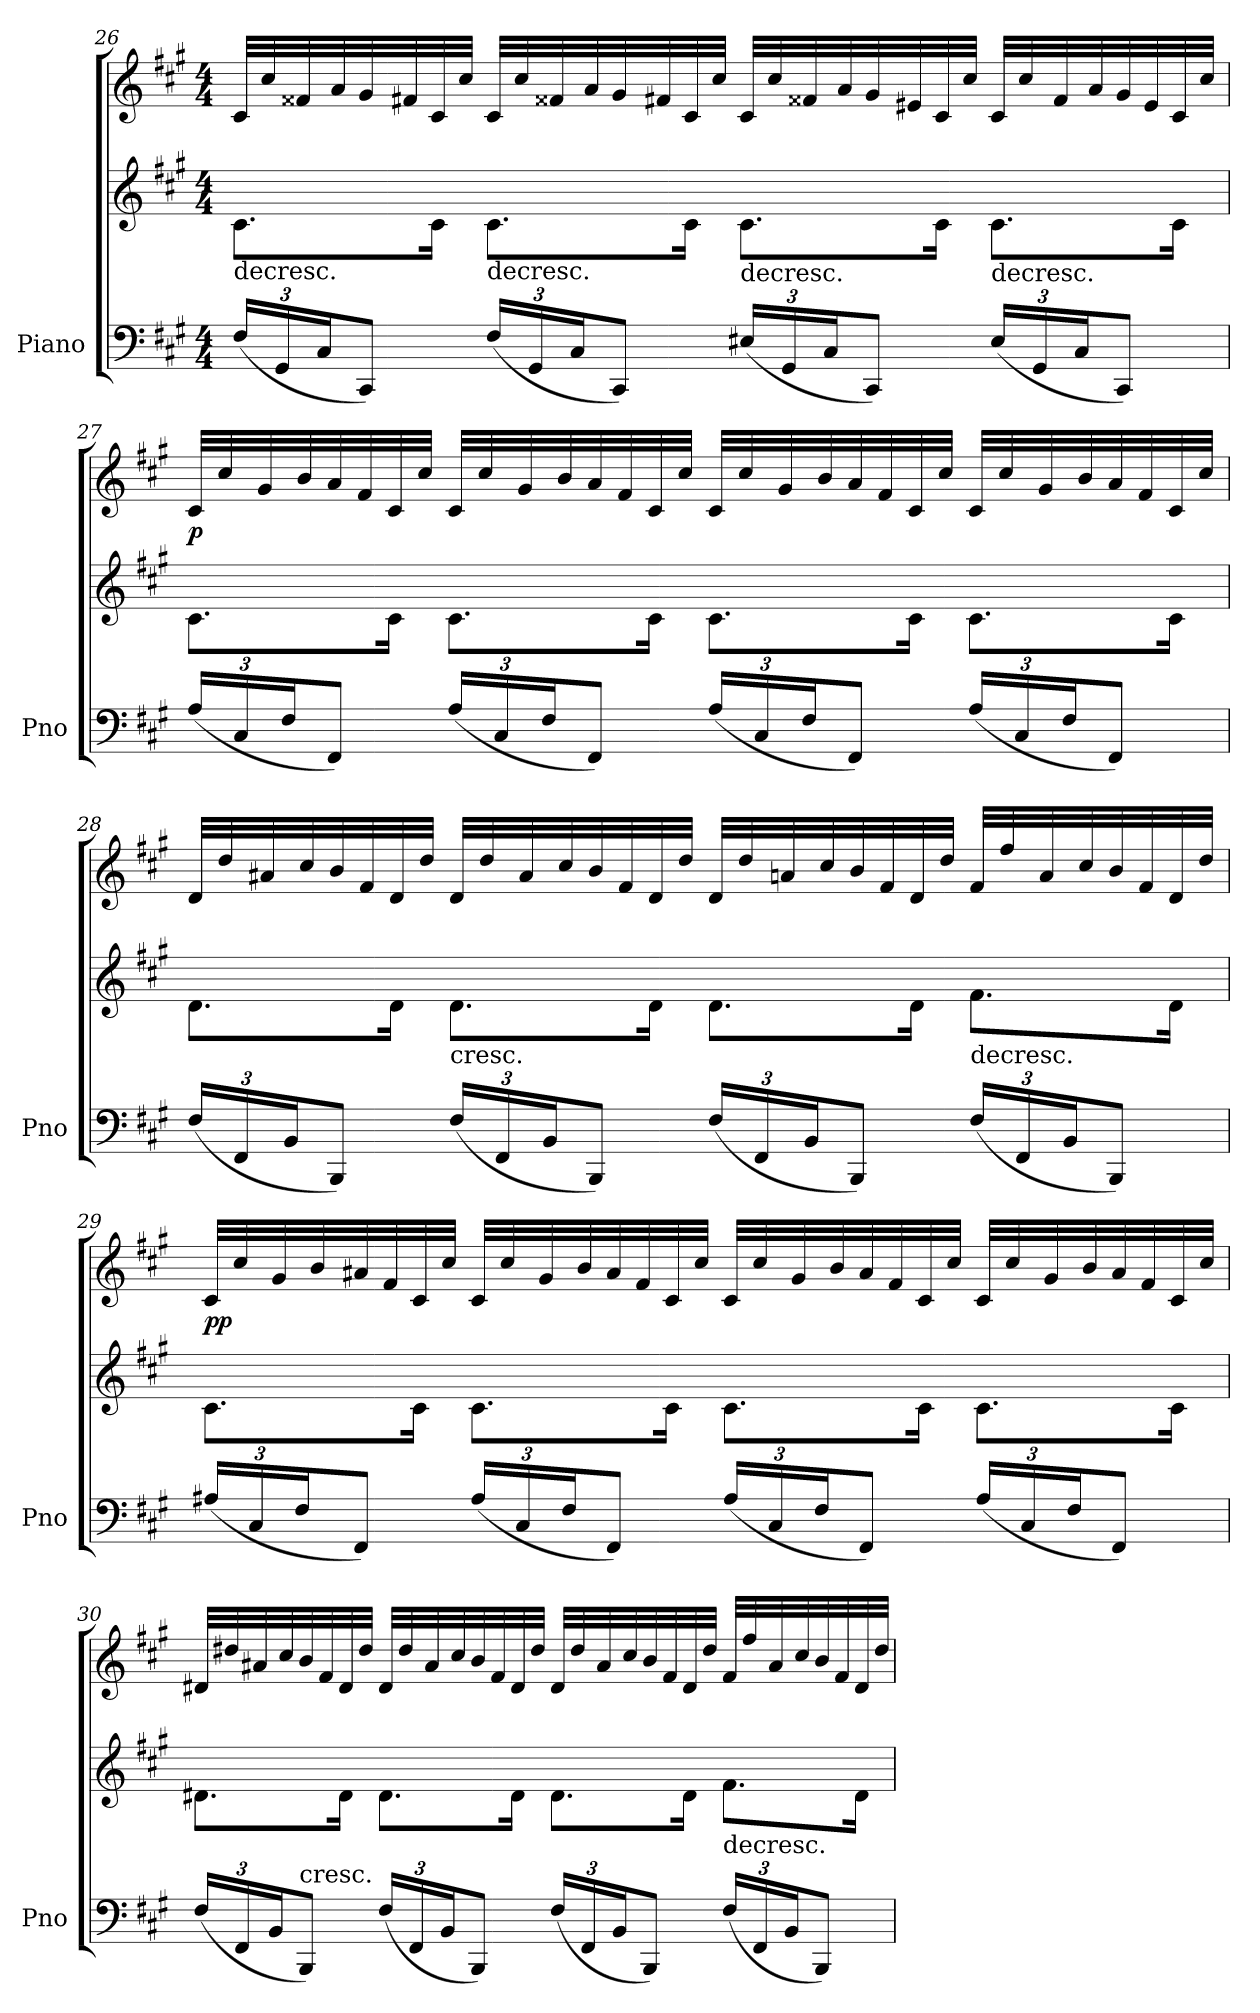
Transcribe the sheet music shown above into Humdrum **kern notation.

**kern	**kern	**kern	**dynam
*part1	*part1	*part1	*part1
*staff3	*staff2	*staff1	*staff1/2/3
*I"Piano	*	*	*
*I'Pno	*	*	*
*clefF4	*clefG2	*clefG2	*
*k[f#c#g#]	*k[f#c#g#]	*k[f#c#g#]	*
*f#:	*f#:	*f#:	*
*M4/4	*M4/4	*M4/4	*
=26	=26	=26	=26
!LO:TX:t=decresc.	!	!	!
(24F#/LL	8.c#\L	32c#/LLL	.
.	.	32cc#/	.
24GG#/	.	.	.
.	.	32f##X/	.
24C#/J	.	.	.
.	.	32a/	.
8CC#/J)	.	32g#/	.
.	.	32f#X/	.
.	16c#\Jk	32c#/	.
.	.	32cc#/JJJ	.
!LO:TX:t=decresc.	!	!	!
(24F#/LL	8.c#\L	32c#/LLL	.
.	.	32cc#/	.
24GG#/	.	.	.
.	.	32f##X/	.
24C#/J	.	.	.
.	.	32a/	.
8CC#/J)	.	32g#/	.
.	.	32f#X/	.
.	16c#\Jk	32c#/	.
.	.	32cc#/JJJ	.
!LO:TX:t=decresc.	!	!	!
(24E#X/LL	8.c#\L	32c#/LLL	.
.	.	32cc#/	.
24GG#/	.	.	.
.	.	32f##X/	.
24C#/J	.	.	.
.	.	32a/	.
8CC#/J)	.	32g#/	.
.	.	32e#X/	.
.	16c#\Jk	32c#/	.
.	.	32cc#/JJJ	.
!LO:TX:t=decresc.	!	!	!
(24E#/LL	8.c#\L	32c#/LLL	.
.	.	32cc#/	.
24GG#/	.	.	.
.	.	32f##/	.
24C#/J	.	.	.
.	.	32a/	.
8CC#/J)	.	32g#/	.
.	.	32e#/	.
.	16c#\Jk	32c#/	.
.	.	32cc#/JJJ	.
=27	=27	=27	=27
(24A/LL	8.c#\L	32c#/LLL	p
.	.	32cc#/	.
24C#/	.	.	.
.	.	32g#/	.
24F#/J	.	.	.
.	.	32b/	.
8FF#/J)	.	32a/	.
.	.	32f#/	.
.	16c#\Jk	32c#/	.
.	.	32cc#/JJJ	.
(24A/LL	8.c#\L	32c#/LLL	.
.	.	32cc#/	.
24C#/	.	.	.
.	.	32g#/	.
24F#/J	.	.	.
.	.	32b/	.
8FF#/J)	.	32a/	.
.	.	32f#/	.
.	16c#\Jk	32c#/	.
.	.	32cc#/JJJ	.
(24A/LL	8.c#\L	32c#/LLL	.
.	.	32cc#/	.
24C#/	.	.	.
.	.	32g#/	.
24F#/J	.	.	.
.	.	32b/	.
8FF#/J)	.	32a/	.
.	.	32f#/	.
.	16c#\Jk	32c#/	.
.	.	32cc#/JJJ	.
(24A/LL	8.c#\L	32c#/LLL	.
.	.	32cc#/	.
24C#/	.	.	.
.	.	32g#/	.
24F#/J	.	.	.
.	.	32b/	.
8FF#/J)	.	32a/	.
.	.	32f#/	.
.	16c#\Jk	32c#/	.
.	.	32cc#/JJJ	.
=28	=28	=28	=28
(24F#/LL	8.d\L	32d/LLL	.
.	.	32dd/	.
24FF#/	.	.	.
.	.	32a#X/	.
24BB/J	.	.	.
.	.	32cc#/	.
8BBB/J)	.	32b/	.
.	.	32f#/	.
.	16d\Jk	32d/	.
.	.	32dd/JJJ	.
!LO:TX:t=cresc.	!	!	!
(24F#/LL	8.d\L	32d/LLL	.
.	.	32dd/	.
24FF#/	.	.	.
.	.	32a#/	.
24BB/J	.	.	.
.	.	32cc#/	.
8BBB/J)	.	32b/	.
.	.	32f#/	.
.	16d\Jk	32d/	.
.	.	32dd/JJJ	.
(24F#/LL	8.d\L	32d/LLL	.
.	.	32dd/	.
24FF#/	.	.	.
.	.	32an/	.
24BB/J	.	.	.
.	.	32cc#/	.
8BBB/J)	.	32b/	.
.	.	32f#/	.
.	16d\Jk	32d/	.
.	.	32dd/JJJ	.
!LO:TX:t=decresc.	!	!	!
(24F#/LL	8.f#\L	32f#/LLL	.
.	.	32ff#/	.
24FF#/	.	.	.
.	.	32a/	.
24BB/J	.	.	.
.	.	32cc#/	.
8BBB/J)	.	32b/	.
.	.	32f#/	.
.	16d\Jk	32d/	.
.	.	32dd/JJJ	.
=29	=29	=29	=29
(24A#X/LL	8.c#\L	32c#/LLL	pp
.	.	32cc#/	.
24C#/	.	.	.
.	.	32g#/	.
24F#/J	.	.	.
.	.	32b/	.
8FF#/J)	.	32a#X/	.
.	.	32f#/	.
.	16c#\Jk	32c#/	.
.	.	32cc#/JJJ	.
(24A#/LL	8.c#\L	32c#/LLL	.
.	.	32cc#/	.
24C#/	.	.	.
.	.	32g#/	.
24F#/J	.	.	.
.	.	32b/	.
8FF#/J)	.	32a#/	.
.	.	32f#/	.
.	16c#\Jk	32c#/	.
.	.	32cc#/JJJ	.
(24A#/LL	8.c#\L	32c#/LLL	.
.	.	32cc#/	.
24C#/	.	.	.
.	.	32g#/	.
24F#/J	.	.	.
.	.	32b/	.
8FF#/J)	.	32a#/	.
.	.	32f#/	.
.	16c#\Jk	32c#/	.
.	.	32cc#/JJJ	.
(24A#/LL	8.c#\L	32c#/LLL	.
.	.	32cc#/	.
24C#/	.	.	.
.	.	32g#/	.
24F#/J	.	.	.
.	.	32b/	.
8FF#/J)	.	32a#/	.
.	.	32f#/	.
.	16c#\Jk	32c#/	.
.	.	32cc#/JJJ	.
=30	=30	=30	=30
(24F#/LL	8.d#X\L	32d#X/LLL	.
.	.	32dd#X/	.
24FF#/	.	.	.
.	.	32a#X/	.
24BB/J	.	.	.
.	.	32cc#/	.
!LO:TX:t=cresc.	!	!	!
8BBB/J)	.	32b/	.
.	.	32f#/	.
.	16d#\Jk	32d#/	.
.	.	32dd#/JJJ	.
(24F#/LL	8.d#\L	32d#/LLL	.
.	.	32dd#/	.
24FF#/	.	.	.
.	.	32a#/	.
24BB/J	.	.	.
.	.	32cc#/	.
8BBB/J)	.	32b/	.
.	.	32f#/	.
.	16d#\Jk	32d#/	.
.	.	32dd#/JJJ	.
(24F#/LL	8.d#\L	32d#/LLL	.
.	.	32dd#/	.
24FF#/	.	.	.
.	.	32a#/	.
24BB/J	.	.	.
.	.	32cc#/	.
8BBB/J)	.	32b/	.
.	.	32f#/	.
.	16d#\Jk	32d#/	.
.	.	32dd#/JJJ	.
!LO:TX:t=decresc.	!	!	!
(24F#/LL	8.f#\L	32f#/LLL	.
.	.	32ff#/	.
24FF#/	.	.	.
.	.	32a#/	.
24BB/J	.	.	.
.	.	32cc#/	.
8BBB/J)	.	32b/	.
.	.	32f#/	.
.	16d#\Jk	32d#/	.
.	.	32dd#/JJJ	.
=	=	=	=
*-	*-	*-	*-
